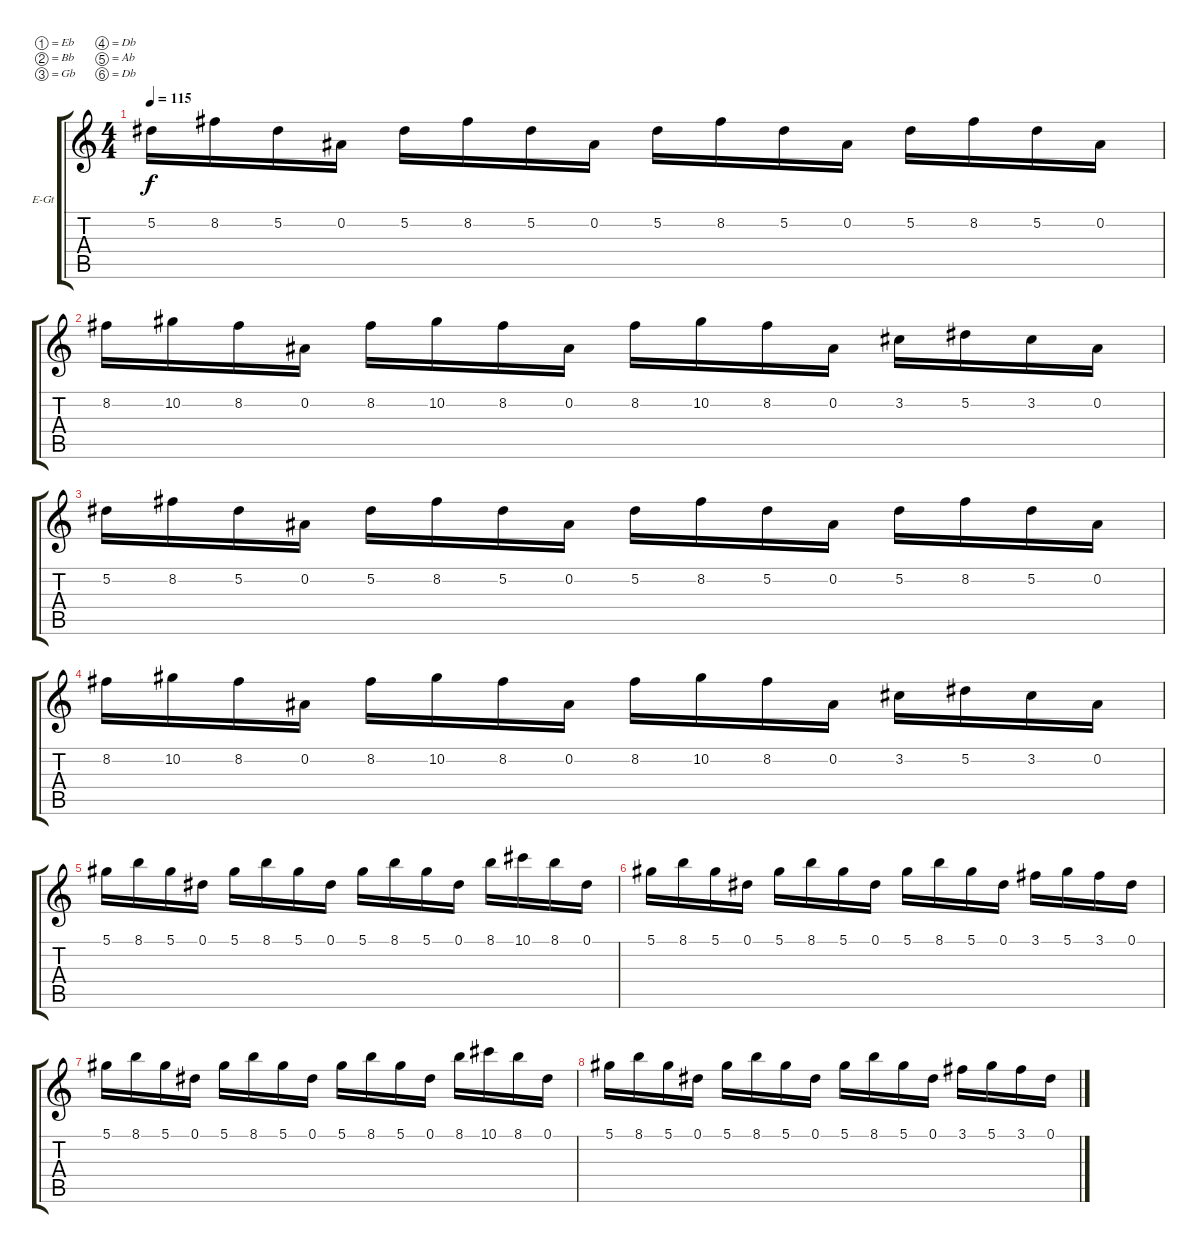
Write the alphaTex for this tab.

\bracketExtendMode groupsimilarinstruments
\firstSystemTrackNameOrientation horizontal
\otherSystemsTrackNameOrientation horizontal
\track ("Lead Guitar" "E-Gt") {instrument distortionguitar}
\staff {score tabs}
\tuning (Eb4 Bb3 Gb3 Db3 Ab2 Db2)
\ts (4 4)
\tempo 115
\clef g2
\ks c
5.2.16{dy f} 8.2.16 5.2.16 0.2.16 5.2.16 8.2.16 5.2.16 0.2.16 5.2.16 8.2.16 5.2.16 0.2.16 5.2.16 8.2.16 5.2.16 0.2.16 |
8.2.16 10.2.16 8.2.16 0.2.16 8.2.16 10.2.16 8.2.16 0.2.16 8.2.16 10.2.16 8.2.16 0.2.16 3.2.16 5.2.16 3.2.16 0.2.16 |
5.2.16 8.2.16 5.2.16 0.2.16 5.2.16 8.2.16 5.2.16 0.2.16 5.2.16 8.2.16 5.2.16 0.2.16 5.2.16 8.2.16 5.2.16 0.2.16 |
8.2.16 10.2.16 8.2.16 0.2.16 8.2.16 10.2.16 8.2.16 0.2.16 8.2.16 10.2.16 8.2.16 0.2.16 3.2.16 5.2.16 3.2.16 0.2.16 |
5.1.16 8.1.16 5.1.16 0.1.16 5.1.16 8.1.16 5.1.16 0.1.16 5.1.16 8.1.16 5.1.16 0.1.16 8.1.16 10.1.16 8.1.16 0.1.16 |
5.1.16 8.1.16 5.1.16 0.1.16 5.1.16 8.1.16 5.1.16 0.1.16 5.1.16 8.1.16 5.1.16 0.1.16 3.1.16 5.1.16 3.1.16 0.1.16 |
5.1.16 8.1.16 5.1.16 0.1.16 5.1.16 8.1.16 5.1.16 0.1.16 5.1.16 8.1.16 5.1.16 0.1.16 8.1.16 10.1.16 8.1.16 0.1.16 |
5.1.16 8.1.16 5.1.16 0.1.16 5.1.16 8.1.16 5.1.16 0.1.16 5.1.16 8.1.16 5.1.16 0.1.16 3.1.16 5.1.16 3.1.16 0.1.16
